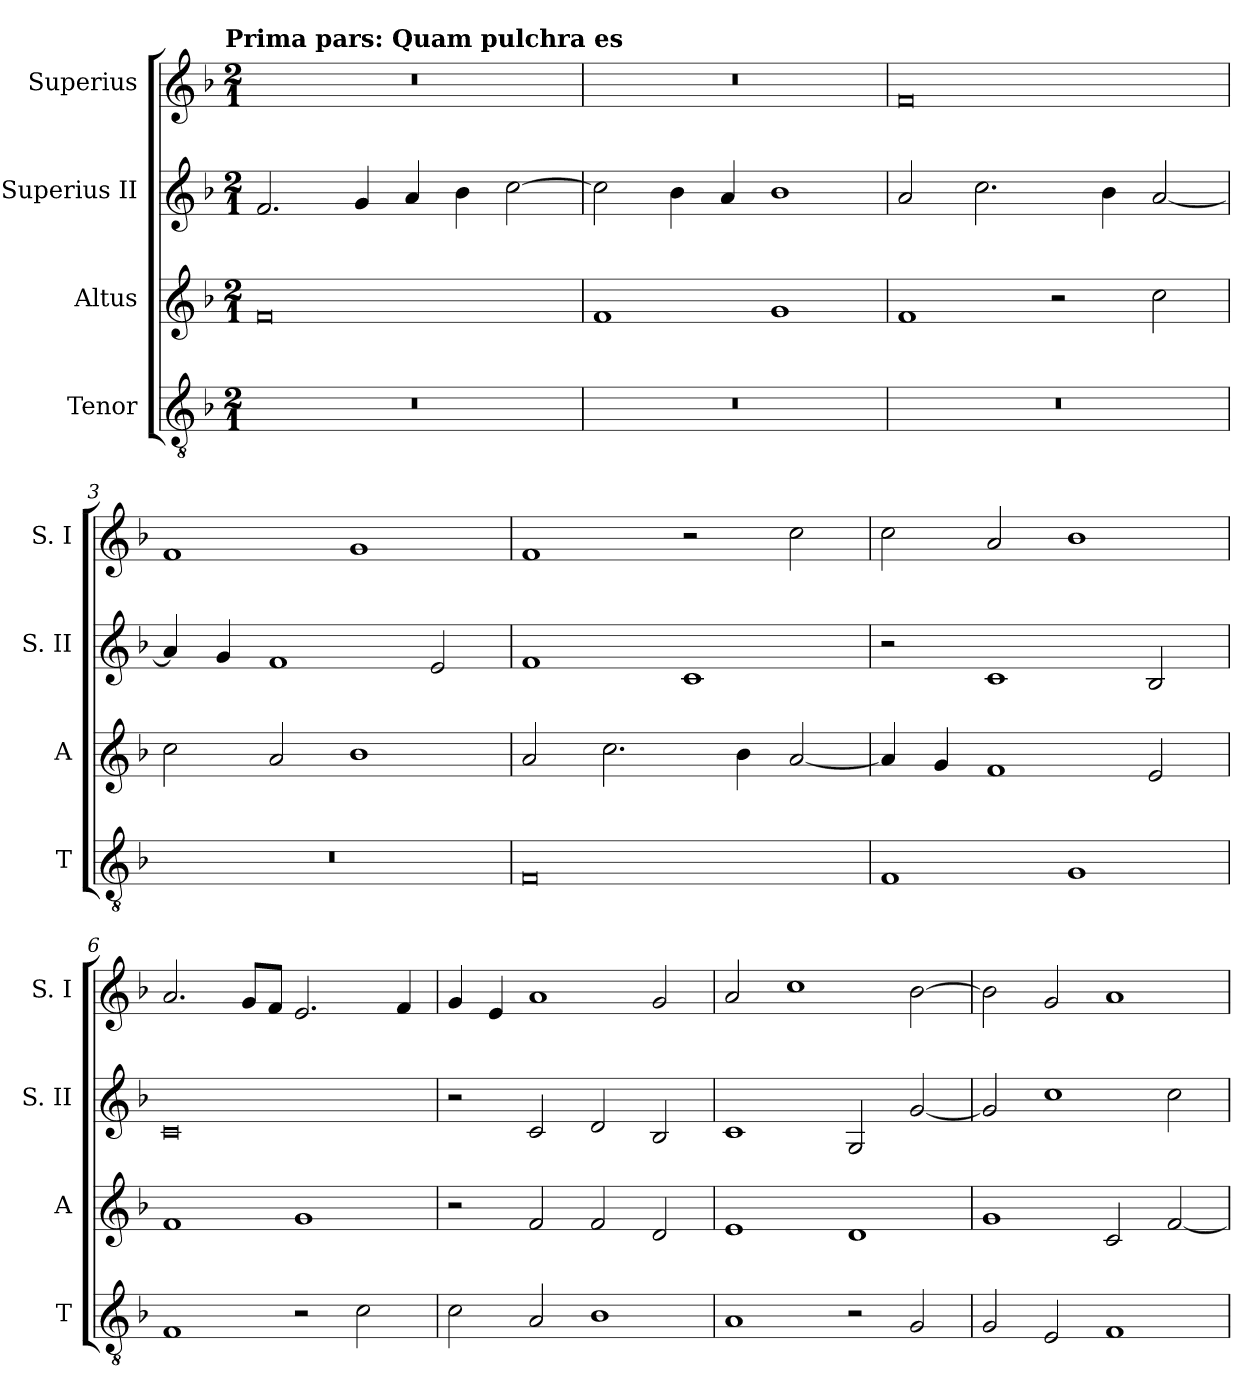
**kern	**kern	**kern	**kern
*part4	*part3	*part2	*part1
*staff4	*staff3	*staff2	*staff1
*I"Tenor	*I"Altus	*I"Superius II	*I"Superius
*I'T	*I'A	*I'S. II	*I'S. I
*clefGv2	*clefG2	*clefG2	*clefG2
*k[b-]	*k[b-]	*k[b-]	*k[b-]
*F:	*F:	*F:	*F:
!!LO:TX:omd:t=Prima pars&colon; Quam pulchra es
*M2/1	*M2/1	*M2/1	*M2/1
=	=	=	=
0r	0f	2.f	0r
.	.	4g	.
.	.	4a	.
.	.	4b-	.
.	.	[2cc	.
=1	=1	=1	=1
0r	1f	2cc]	0r
.	.	4b-	.
.	.	4a	.
.	1g	1b-	.
=2	=2	=2	=2
0r	1f	2a	0f
.	.	2.cc	.
.	2r	.	.
.	.	4b-	.
.	2cc	[2a	.
=3	=3	=3	=3
0r	2cc	4a]	1f
.	.	4g	.
.	2a	1f	.
.	1b-	.	1g
.	.	2e	.
=4	=4	=4	=4
0F	2a	1f	1f
.	2.cc	.	.
.	.	1c	2r
.	4b-	.	.
.	[2a	.	2cc
=5	=5	=5	=5
1F	4a]	2r	2cc
.	4g	.	.
.	1f	1c	2a
1G	.	.	1b-
.	2e	2B-	.
=6	=6	=6	=6
1F	1f	0c	2.a
.	.	.	8gL
.	.	.	8fJ
2r	1g	.	2.e
2c	.	.	.
.	.	.	4f
=7	=7	=7	=7
2c	2r	2r	4g
.	.	.	4e
2A	2f	2c	1a
1B-	2f	2d	.
.	2d	2B-	2g
=8	=8	=8	=8
1A	1e	1c	2a
.	.	.	1cc
2r	1d	2G	.
2G	.	[2g	[2b-
=9	=9	=9	=9
2G	1g	2g]	2b-]
2E	.	1cc	2g
1F	2c	.	1a
.	[2f	2cc	.
=	=	=	=
*-	*-	*-	*-
